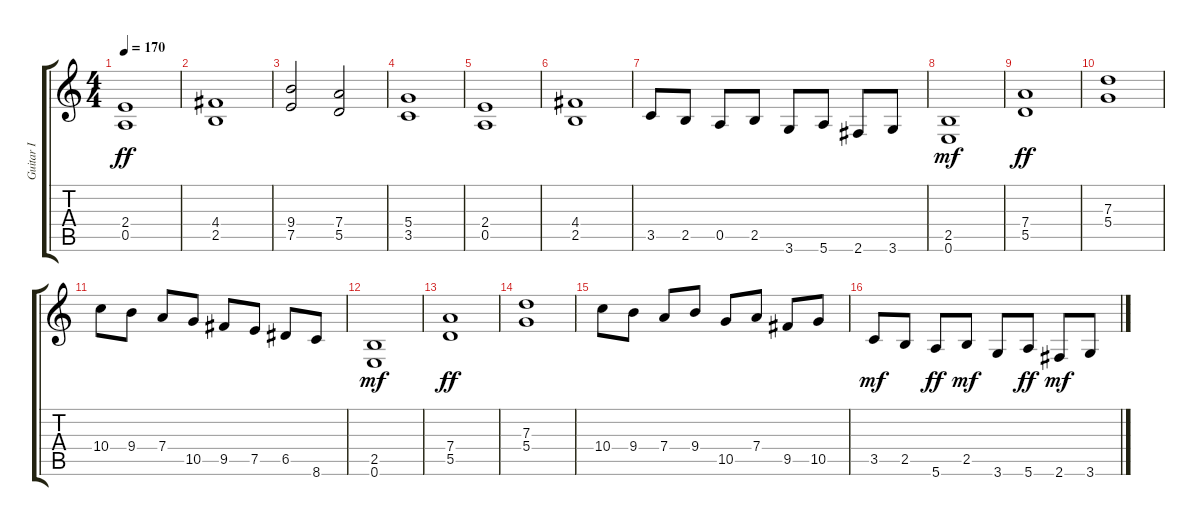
\track ("Guitar I" "Guitar I") {instrument distortionguitar}
\staff {score tabs}
\tuning (E4 B3 G3 D3 A2 E2) {hide}
\ts (4 4)
\tempo 170
\clef g2
\ks c
(2.4 0.5).1{dy ff} |
(4.4 2.5).1 |
(9.4 7.5).2 (7.4 5.5).2 |
(5.4 3.5).1 |
(2.4 0.5).1 |
(4.4 2.5).1 |
3.5.8 2.5.8 0.5.8 2.5.8 3.6.8 5.6.8 2.6.8 3.6.8 |
(2.5 0.6).1{dy mf} |
(7.4 5.5).1{dy ff} |
(7.3 5.4).1 |
10.4.8 9.4.8 7.4.8 10.5.8 9.5.8 7.5.8 6.5.8 8.6.8 |
(2.5 0.6).1{dy mf} |
(7.4 5.5).1{dy ff} |
(7.3 5.4).1 |
10.4.8 9.4.8 7.4.8 9.4.8 10.5.8 7.4.8 9.5.8 10.5.8 |
3.5.8{dy mf} 2.5.8 5.6.8{dy ff} 2.5.8{dy mf} 3.6.8 5.6.8{dy ff} 2.6.8{dy mf} 3.6.8
